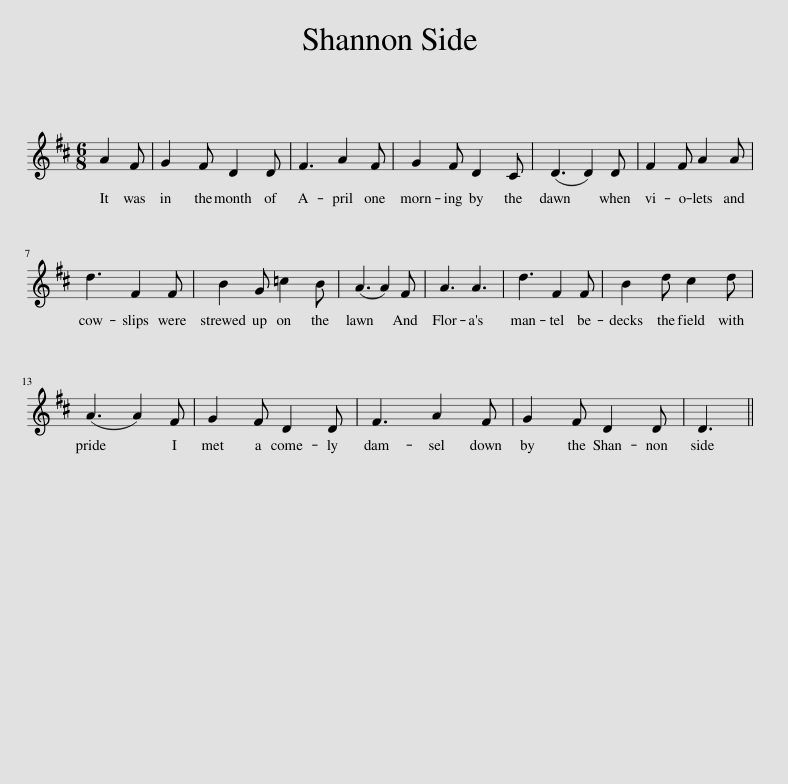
X:1
L:1/8
M:6/8
I:linebreak $
K:D
V:1 treble
V:1
 A2 F | G2 F D2 D | F3 A2 F | G2 F D2 C | (D3 D2) D | %5
 F2 F A2 A |$ d3 F2 F | B2 G =c2 B | (A3 A2) F | A3 A3 | %10
 d3 F2 F | B2 d c2 d |$ (A3 A2) F | G2 F D2 D | F3 A2 F | %15
 G2 F D2 D | D3 || %17
